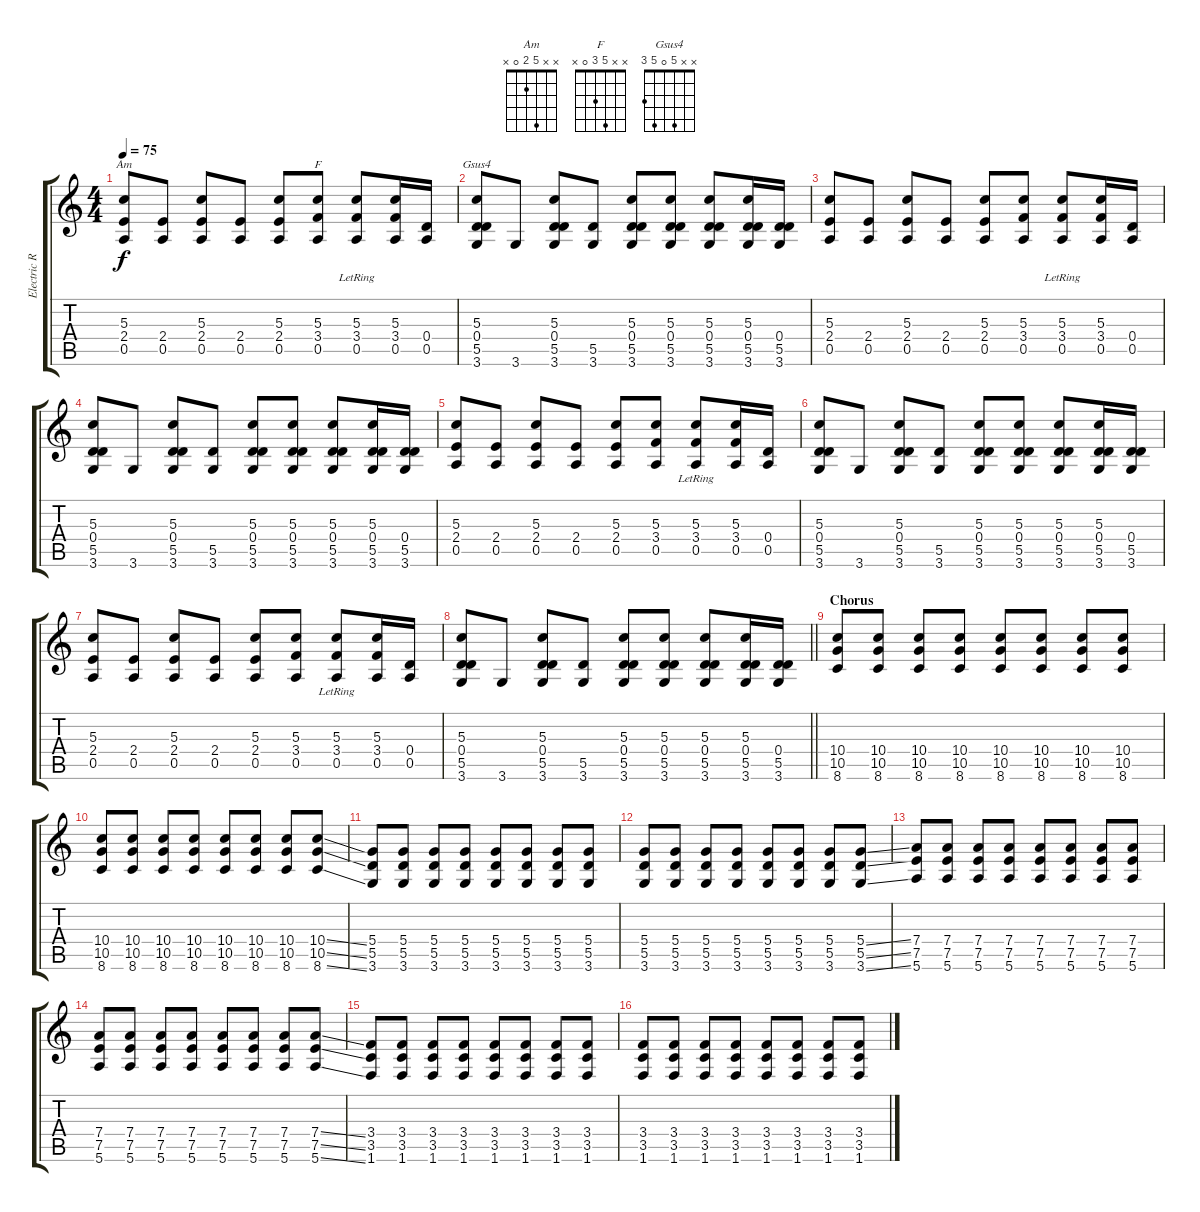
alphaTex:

\track ("Electric Rhythm" "Electric R") {instrument electricguitarclean}
\staff {score tabs}
\tuning (E4 B3 G3 D3 A2 E2) {hide}
\chord ("Am" x x 5 2 0 x)
\chord ("F" x x 5 3 0 x)
\chord ("Gsus4" x x 5 0 5 3)
\ts (4 4)
\tempo 75
\clef g2
\ks c
(5.3 2.4 0.5).8{ch "Am" dy f} (2.4 0.5).8 (5.3 2.4 0.5).8 (2.4 0.5).8 (5.3 2.4 0.5).8 (5.3 3.4 0.5).8{ch "F"} (5.3{lr} 3.4 0.5).8 (5.3 3.4 0.5).16 (0.4 0.5).16 |
(5.3 0.4 5.5 3.6).8{ch "Gsus4"} 3.6.8 (5.3 0.4 5.5 3.6).8 (5.5 3.6).8 (5.3 0.4 5.5 3.6).8 (5.3 0.4 5.5 3.6).8 (5.3 0.4 5.5 3.6).8 (5.3 0.4 5.5 3.6).16 (0.4 5.5 3.6).16 |
(5.3 2.4 0.5).8 (2.4 0.5).8 (5.3 2.4 0.5).8 (2.4 0.5).8 (5.3 2.4 0.5).8 (5.3 3.4 0.5).8 (5.3{lr} 3.4 0.5).8 (5.3 3.4 0.5).16 (0.4 0.5).16 |
(5.3 0.4 5.5 3.6).8 3.6.8 (5.3 0.4 5.5 3.6).8 (5.5 3.6).8 (5.3 0.4 5.5 3.6).8 (5.3 0.4 5.5 3.6).8 (5.3 0.4 5.5 3.6).8 (5.3 0.4 5.5 3.6).16 (0.4 5.5 3.6).16 |
(5.3 2.4 0.5).8 (2.4 0.5).8 (5.3 2.4 0.5).8 (2.4 0.5).8 (5.3 2.4 0.5).8 (5.3 3.4 0.5).8 (5.3{lr} 3.4 0.5).8 (5.3 3.4 0.5).16 (0.4 0.5).16 |
(5.3 0.4 5.5 3.6).8 3.6.8 (5.3 0.4 5.5 3.6).8 (5.5 3.6).8 (5.3 0.4 5.5 3.6).8 (5.3 0.4 5.5 3.6).8 (5.3 0.4 5.5 3.6).8 (5.3 0.4 5.5 3.6).16 (0.4 5.5 3.6).16 |
(5.3 2.4 0.5).8 (2.4 0.5).8 (5.3 2.4 0.5).8 (2.4 0.5).8 (5.3 2.4 0.5).8 (5.3 3.4 0.5).8 (5.3{lr} 3.4 0.5).8 (5.3 3.4 0.5).16 (0.4 0.5).16 |
\barLineRight lightlight
(5.3 0.4 5.5 3.6).8 3.6.8 (5.3 0.4 5.5 3.6).8 (5.5 3.6).8 (5.3 0.4 5.5 3.6).8 (5.3 0.4 5.5 3.6).8 (5.3 0.4 5.5 3.6).8 (5.3 0.4 5.5 3.6).16 (0.4 5.5 3.6).16 |
\section ("" "Chorus")
(10.4 10.5 8.6).8 (10.4 10.5 8.6).8 (10.4 10.5 8.6).8 (10.4 10.5 8.6).8 (10.4 10.5 8.6).8 (10.4 10.5 8.6).8 (10.4 10.5 8.6).8 (10.4 10.5 8.6).8 |
(10.4 10.5 8.6).8 (10.4 10.5 8.6).8 (10.4 10.5 8.6).8 (10.4 10.5 8.6).8 (10.4 10.5 8.6).8 (10.4 10.5 8.6).8 (10.4 10.5 8.6).8 (10.4{ss} 10.5{ss} 8.6{ss}).8 |
(5.4 5.5 3.6).8 (5.4 5.5 3.6).8 (5.4 5.5 3.6).8 (5.4 5.5 3.6).8 (5.4 5.5 3.6).8 (5.4 5.5 3.6).8 (5.4 5.5 3.6).8 (5.4 5.5 3.6).8 |
(5.4 5.5 3.6).8 (5.4 5.5 3.6).8 (5.4 5.5 3.6).8 (5.4 5.5 3.6).8 (5.4 5.5 3.6).8 (5.4 5.5 3.6).8 (5.4 5.5 3.6).8 (5.4{ss} 5.5{ss} 3.6{ss}).8 |
(7.4 7.5 5.6).8 (7.4 7.5 5.6).8 (7.4 7.5 5.6).8 (7.4 7.5 5.6).8 (7.4 7.5 5.6).8 (7.4 7.5 5.6).8 (7.4 7.5 5.6).8 (7.4 7.5 5.6).8 |
(7.4 7.5 5.6).8 (7.4 7.5 5.6).8 (7.4 7.5 5.6).8 (7.4 7.5 5.6).8 (7.4 7.5 5.6).8 (7.4 7.5 5.6).8 (7.4 7.5 5.6).8 (7.4{ss} 7.5{ss} 5.6{ss}).8 |
(3.4 3.5 1.6).8 (3.4 3.5 1.6).8 (3.4 3.5 1.6).8 (3.4 3.5 1.6).8 (3.4 3.5 1.6).8 (3.4 3.5 1.6).8 (3.4 3.5 1.6).8 (3.4 3.5 1.6).8 |
(3.4 3.5 1.6).8 (3.4 3.5 1.6).8 (3.4 3.5 1.6).8 (3.4 3.5 1.6).8 (3.4 3.5 1.6).8 (3.4 3.5 1.6).8 (3.4 3.5 1.6).8 (3.4 3.5 1.6).8
